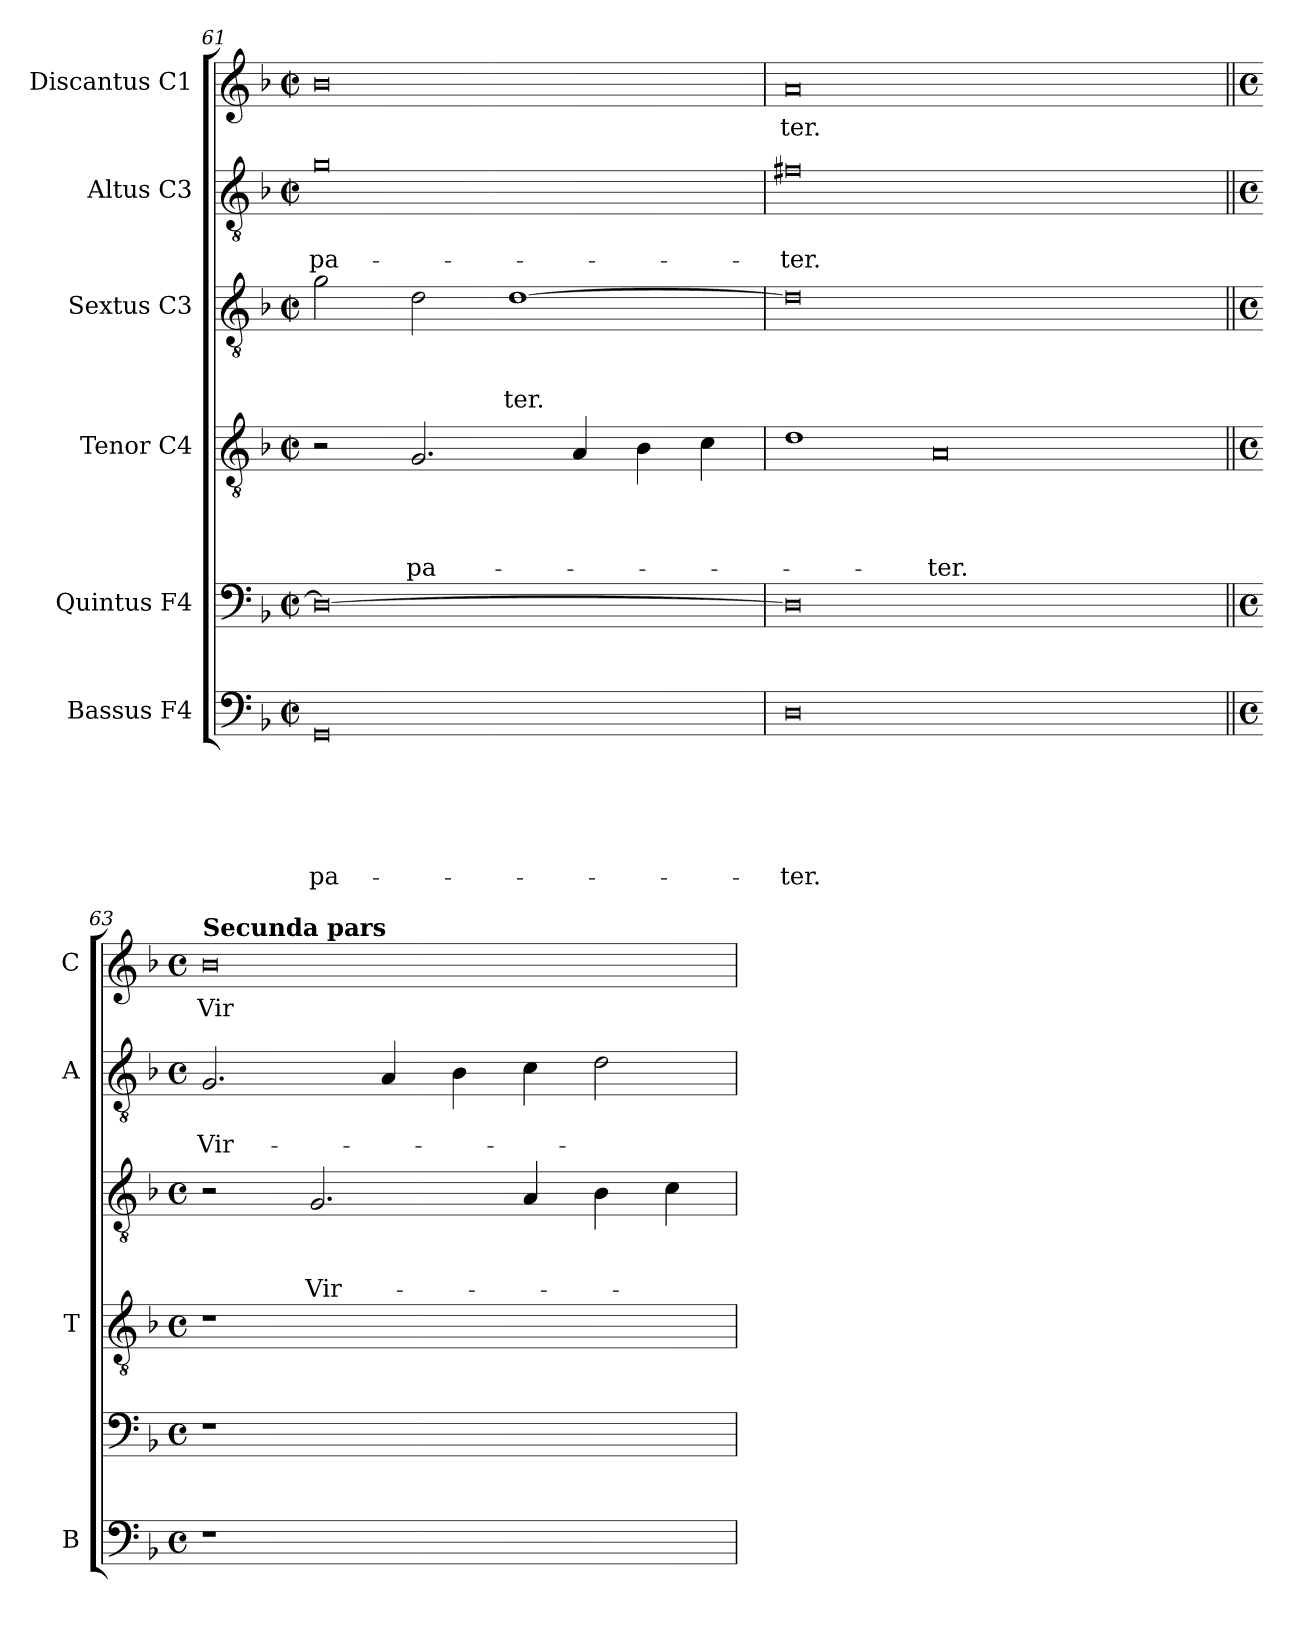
**kern	**text	**text	**text	**text	**text	**text	**kern	**kern	**text	**text	**text	**text	**kern	**text	**text	**text	**kern	**text	**text	**kern	**text
*part6	*part6	*part6	*part6	*part6	*part6	*part6	*part5	*part4	*part4	*part4	*part4	*part4	*part3	*part3	*part3	*part3	*part2	*part2	*part2	*part1	*part1
*staff6	*staff6	*staff6	*staff6	*staff6	*staff6	*staff6	*staff5	*staff4	*staff4	*staff4	*staff4	*staff4	*staff3	*staff3	*staff3	*staff3	*staff2	*staff2	*staff2	*staff1	*staff1
*I"Bassus F4	*	*	*	*	*	*	*I"Quintus F4	*I"Tenor C4	*	*	*	*	*I"Sextus C3	*	*	*	*I"Altus C3	*	*	*I"Discantus C1	*
*I'B	*	*	*	*	*	*	*	*I'T	*	*	*	*	*	*	*	*	*I'A	*	*	*I'C	*
*clefF4	*	*	*	*	*	*	*clefF4	*clefGv2	*	*	*	*	*clefGv2	*	*	*	*clefGv2	*	*	*clefG2	*
*k[b-]	*	*	*	*	*	*	*k[b-]	*k[b-]	*	*	*	*	*k[b-]	*	*	*	*k[b-]	*	*	*k[b-]	*
*F:	*	*	*	*	*	*	*F:	*F:	*	*	*	*	*F:	*	*	*	*F:	*	*	*F:	*
*M2/2	*	*	*	*	*	*	*M2/2	*M2/2	*	*	*	*	*M2/2	*	*	*	*M2/2	*	*	*M2/2	*
*met(c|)	*	*	*	*	*	*	*met(c|)	*met(c|)	*	*	*	*	*met(c|)	*	*	*	*met(c|)	*	*	*met(c|)	*
=61	=61	=61	=61	=61	=61	=61	=61	=61	=61	=61	=61	=61	=61	=61	=61	=61	=61	=61	=61	=61	=61
!	!	!	!	!	!	!LO:LY:b	!	!	!	!	!	!	!	!	!	!	!	!	!LO:LY:b	!	!
0GG	.	.	.	.	.	pa-	0D_	2r	.	.	.	.	2g\	.	.	.	0g	.	pa-	0b-	.
!	!	!	!	!	!	!	!	!	!	!	!	!LO:LY:b	!	!	!	!	!	!	!	!	!
.	.	.	.	.	.	.	.	2.G/	.	.	.	pa-	2d\	.	.	.	.	.	.	.	.
!	!	!	!	!	!	!	!	!	!	!	!	!	!	!	!	!LO:LY:b	!	!	!	!	!
.	.	.	.	.	.	.	.	.	.	.	.	.	[1d	.	.	-ter.	.	.	.	.	.
.	.	.	.	.	.	.	.	4A/	.	.	.	.	.	.	.	.	.	.	.	.	.
.	.	.	.	.	.	.	.	4B-\	.	.	.	.	.	.	.	.	.	.	.	.	.
.	.	.	.	.	.	.	.	4c\	.	.	.	.	.	.	.	.	.	.	.	.	.
=62	=62	=62	=62	=62	=62	=62	=62	=62	=62	=62	=62	=62	=62	=62	=62	=62	=62	=62	=62	=62	=62
!	!	!	!	!	!	!LO:LY:b	!	!	!	!	!	!	!	!	!	!	!	!	!LO:LY:b	!	!LO:LY:b
0D	.	.	.	.	.	-ter.	0D]	1d	.	.	.	.	0d]	.	.	.	0f#X	.	-ter.	0a	-ter.
!	!	!	!	!	!	!	!	!	!	!	!	!LO:LY:b	!	!	!	!	!	!	!	!	!
.	.	.	.	.	.	.	.	0A	.	.	.	-ter.	.	.	.	.	.	.	.	.	.
1ryy	.	.	.	.	.	.	1ryy	.	.	.	.	.	1ryy	.	.	.	1ryy	.	.	1ryy	.
!!LO:LB:g=z
=63||	=63||	=63||	=63||	=63||	=63||	=63||	=63||	=63||	=63||	=63||	=63||	=63||	=63||	=63||	=63||	=63||	=63||	=63||	=63||	=63||	=63||
*M4/4	*	*	*	*	*	*	*M4/4	*M4/4	*	*	*	*	*M4/4	*	*	*	*M4/4	*	*	*M4/4	*
*met(c)	*	*	*	*	*	*	*met(c)	*met(c)	*	*	*	*	*met(c)	*	*	*	*met(c)	*	*	*met(c)	*
!	!	!	!	!	!	!	!	!	!	!	!	!	!	!	!	!	!	!	!	!LO:TX:a:B:t=Secunda pars	!
!	!	!	!	!	!	!	!	!	!	!	!	!	!	!	!	!	!	!	!LO:LY:b	!	!LO:LY:b
1r	.	.	.	.	.	.	1r	1r	.	.	.	.	2r	.	.	.	2.G/	.	Vir-	0b-	Vir-
!	!	!	!	!	!	!	!	!	!	!	!	!	!	!	!	!LO:LY:b	!	!	!	!	!
.	.	.	.	.	.	.	.	.	.	.	.	.	2.G/	.	.	Vir-	.	.	.	.	.
.	.	.	.	.	.	.	.	.	.	.	.	.	.	.	.	.	4A/	.	.	.	.
1ryy	.	.	.	.	.	.	1ryy	1ryy	.	.	.	.	.	.	.	.	4B-\	.	.	.	.
.	.	.	.	.	.	.	.	.	.	.	.	.	4A/	.	.	.	4c\	.	.	.	.
.	.	.	.	.	.	.	.	.	.	.	.	.	4B-\	.	.	.	2d\	.	.	.	.
.	.	.	.	.	.	.	.	.	.	.	.	.	4c\	.	.	.	.	.	.	.	.
=	=	=	=	=	=	=	=	=	=	=	=	=	=	=	=	=	=	=	=	=	=
*-	*-	*-	*-	*-	*-	*-	*-	*-	*-	*-	*-	*-	*-	*-	*-	*-	*-	*-	*-	*-	*-
